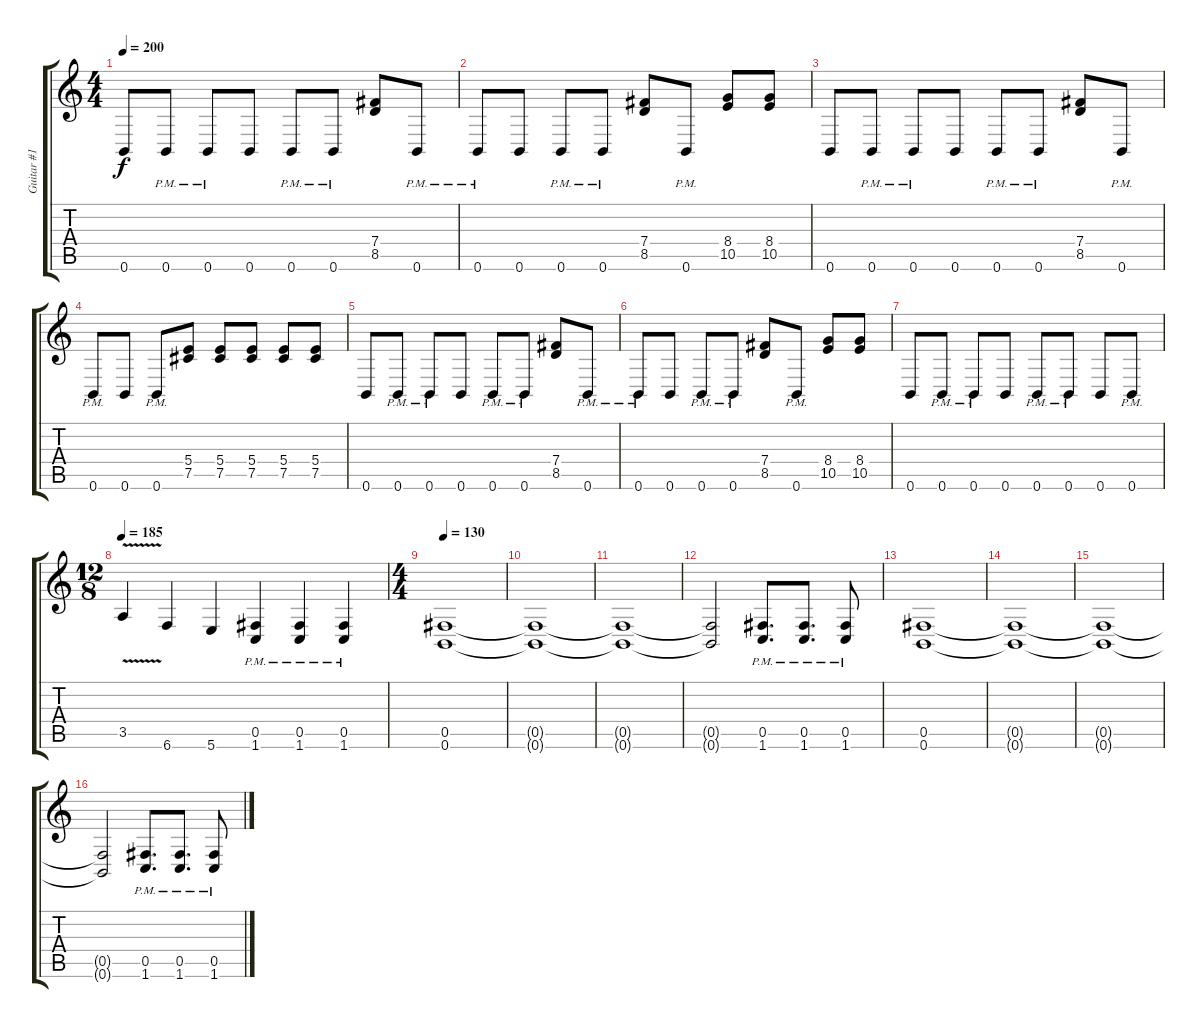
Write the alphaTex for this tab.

\track ("Guitar #1 [Zach Johnson]" "Guitar #1 ") {instrument distortionguitar}
\staff {score tabs}
\tuning (Db4 Ab3 E3 B2 Gb2 B1) {hide}
\ts (4 4)
\tempo 200
\clef g2
\ks c
0.6.8{dy f} 0.6{pm}.8 0.6{pm}.8 0.6.8 0.6{pm}.8 0.6{pm}.8 (7.4 8.5).8 0.6{pm}.8 |
0.6{pm}.8 0.6.8 0.6{pm}.8 0.6{pm}.8 (7.4 8.5).8 0.6{pm}.8 (8.4 10.5).8 (8.4 10.5).8 |
0.6.8 0.6{pm}.8 0.6{pm}.8 0.6.8 0.6{pm}.8 0.6{pm}.8 (7.4 8.5).8 0.6{pm}.8 |
0.6{pm}.8 0.6.8 0.6{pm}.8 (5.4 7.5).8 (5.4 7.5).8 (5.4 7.5).8 (5.4 7.5).8 (5.4 7.5).8 |
0.6.8 0.6{pm}.8 0.6{pm}.8 0.6.8 0.6{pm}.8 0.6{pm}.8 (7.4 8.5).8 0.6{pm}.8 |
0.6{pm}.8 0.6.8 0.6{pm}.8 0.6{pm}.8 (7.4 8.5).8 0.6{pm}.8 (8.4 10.5).8 (8.4 10.5).8 |
0.6.8 0.6{pm}.8 0.6{pm}.8 0.6.8 0.6{pm}.8 0.6{pm}.8 0.6.8 0.6{pm}.8 |
\ts (12 8)
\tempo 185
3.5{v}.4 6.6.4 5.6.4 (0.5{pm} 1.6{pm}).4 (0.5{pm} 1.6{pm}).4 (0.5{pm} 1.6{pm}).4 |
\ts (4 4)
\tempo 130
(0.5 0.6).1 |
(0.5{t} 0.6{t}).1 |
(0.5{t} 0.6{t}).1 |
(0.5{t} 0.6{t}).2 (0.5{pm} 1.6{pm}).8{d} (0.5{pm} 1.6{pm}).8{d} (0.5{pm} 1.6{pm}).8 |
(0.5 0.6).1 |
(0.5{t} 0.6{t}).1 |
(0.5{t} 0.6{t}).1 |
(0.5{t} 0.6{t}).2 (0.5{pm} 1.6{pm}).8{d} (0.5{pm} 1.6{pm}).8{d} (0.5{pm} 1.6{pm}).8
